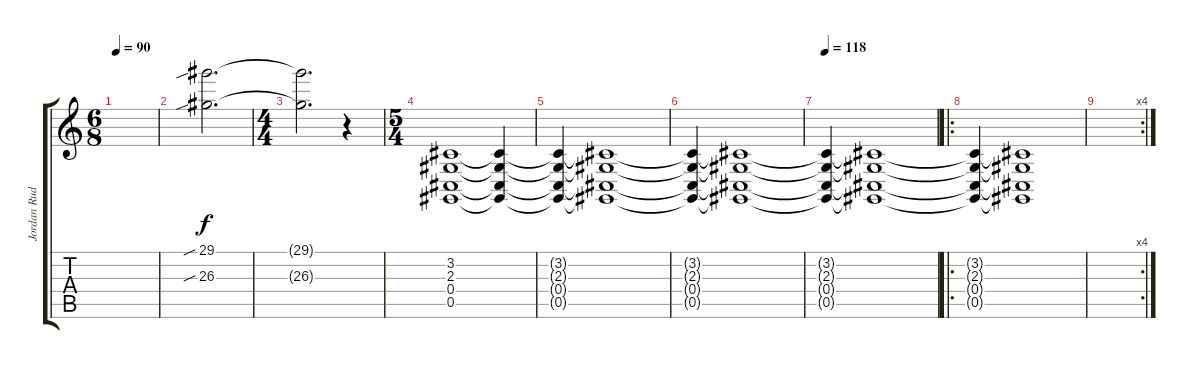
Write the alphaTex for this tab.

\track ("Jordan Rudess Keyboards1" "Jordan Rud") {instrument lead2sawtooth}
\staff {score tabs}
\tuning (Eb4 Bb3 Gb3 Db3 Ab2 Eb2) {hide}
\ts (6 8)
\tempo 90
\clef g2
\ks c
|
(29.1{sib} 26.3{sib}).2{d} |
\ts (4 4)
(29.1{t} 26.3{t}).2{d} r.4 |
\ts (5 4)
(3.2 2.3 0.4 0.5).1 (3.2{t} 2.3{t} 0.4{t} 0.5{t}).4 |
(3.2{t} 2.3{t} 0.4{t} 0.5{t}).4{volume 0} (3.2{t} 2.3{t} 0.4{t} 0.5{t}).1 |
(3.2{t} 2.3{t} 0.4{t} 0.5{t}).4 (3.2{t} 2.3{t} 0.4{t} 0.5{t}).1 |
\tempo 118
(3.2{t} 2.3{t} 0.4{t} 0.5{t}).4 (3.2{t} 2.3{t} 0.4{t} 0.5{t}).1 |
\ro
(3.2{t} 2.3{t} 0.4{t} 0.5{t}).4 (3.2{t} 2.3{t} 0.4{t} 0.5{t}).1 |
\rc 4
